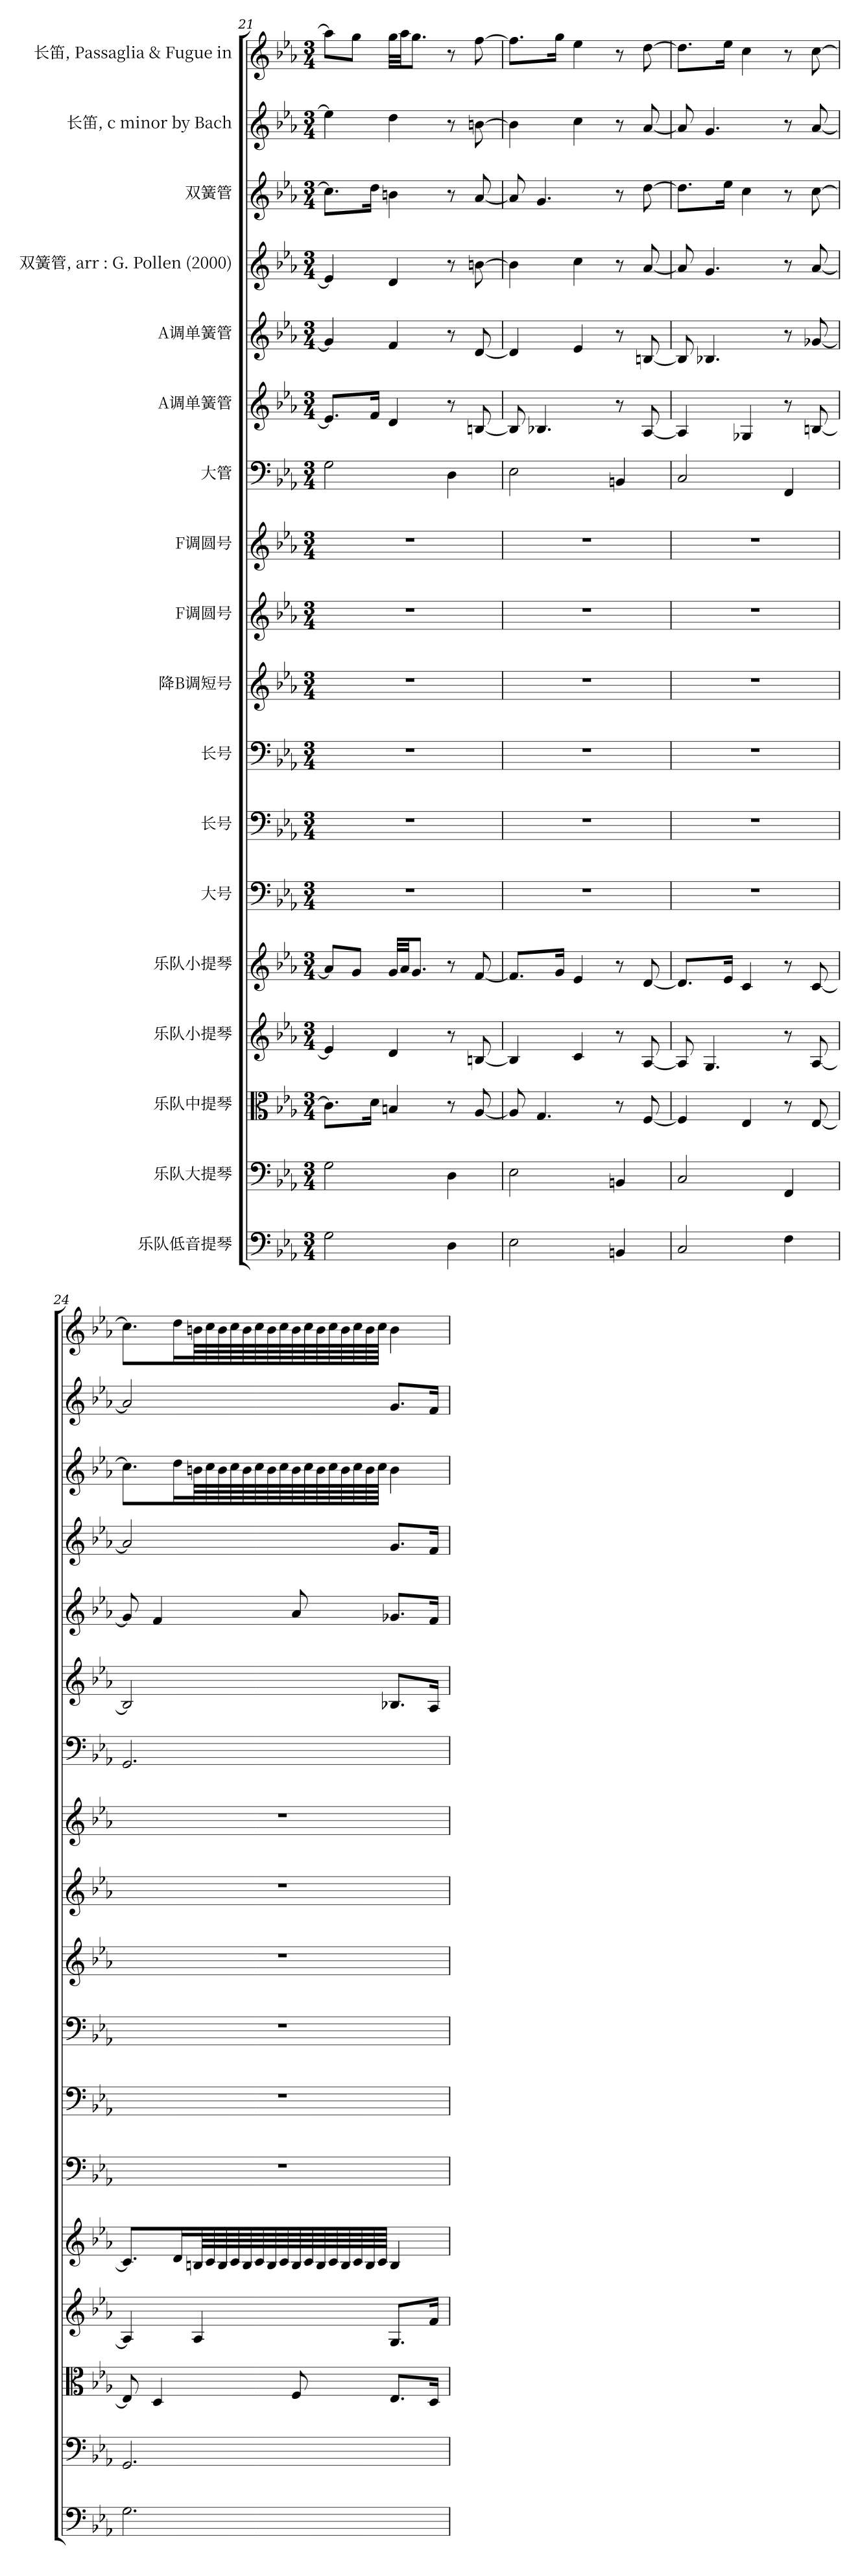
**kern	**kern	**kern	**kern	**kern	**kern	**kern	**kern	**kern	**kern	**kern	**kern	**kern	**kern	**kern	**kern	**kern	**kern
*part18	*part17	*part16	*part15	*part14	*part13	*part12	*part11	*part10	*part9	*part8	*part7	*part6	*part5	*part4	*part3	*part2	*part1
*staff18	*staff17	*staff16	*staff15	*staff14	*staff13	*staff12	*staff11	*staff10	*staff9	*staff8	*staff7	*staff6	*staff5	*staff4	*staff3	*staff2	*staff1
*I"乐队低音提琴	*I"乐队大提琴	*I"乐队中提琴	*I"乐队小提琴	*I"乐队小提琴	*I"大号	*I"长号	*I"长号	*I"降B调短号	*I"F调圆号	*I"F调圆号	*I"大管	*I"A调单簧管	*I"A调单簧管	*I"双簧管, arr :  G. Pollen (2000)	*I"双簧管	*I"长笛, c minor by Bach	*I"长笛, Passaglia &amp; Fugue in
*clefF4	*clefF4	*clefC3	*clefG2	*clefG2	*clefF4	*clefF4	*clefF4	*clefG2	*clefG2	*clefG2	*clefF4	*clefG2	*clefG2	*clefG2	*clefG2	*clefG2	*clefG2
*ITrd7c12	*	*	*	*	*	*	*	*ITrd1c2	*ITrd4c7	*ITrd4c7	*	*ITrd2c3	*ITrd2c3	*	*	*	*
*k[b-e-a-]	*k[b-e-a-]	*k[b-e-a-]	*k[b-e-a-]	*k[b-e-a-]	*k[b-e-a-]	*k[b-e-a-]	*k[b-e-a-]	*k[b-e-a-d-g-]	*k[b-e-a-d-]	*k[b-e-a-d-]	*k[b-e-a-]	*k[]	*k[]	*k[b-e-a-]	*k[b-e-a-]	*k[b-e-a-]	*k[b-e-a-]
*M3/4	*M3/4	*M3/4	*M3/4	*M3/4	*M3/4	*M3/4	*M3/4	*M3/4	*M3/4	*M3/4	*M3/4	*M3/4	*M3/4	*M3/4	*M3/4	*M3/4	*M3/4
=21	=21	=21	=21	=21	=21	=21	=21	=21	=21	=21	=21	=21	=21	=21	=21	=21	=21
2GG\	2G\	8.c\L]	4e-/]	8a-/L]	2.r	2.r	2.r	2.r	2.r	2.r	2G\	8.c/L]	4e-/]	4e-/]	8.cc\L]	4ee-\]	8aa-\L]
.	.	.	.	8g/J	.	.	.	.	.	.	.	.	.	.	.	.	8gg\J
.	.	16d\Jk	.	.	.	.	.	.	.	.	.	16d/Jk	.	.	16dd\Jk	.	.
.	.	4Bn/	4d/	32g/LLL	.	.	.	.	.	.	.	4B/	4d/	4d/	4bn\	4dd\	32gg\LLL
.	.	.	.	32a-/JJ	.	.	.	.	.	.	.	.	.	.	.	.	32aa-\JJ
.	.	.	.	8.g/J	.	.	.	.	.	.	.	.	.	.	.	.	8.gg\J
4DD\	4D\	8r	8r	8r	.	.	.	.	.	.	4D\	8r	8r	8r	8r	8r	8r
.	.	[8A-/	[8Bn/	[8f/	.	.	.	.	.	.	.	[8G#X/	[8B/	[8bn\	[8a-/	[8bn\	[8ff\
=22	=22	=22	=22	=22	=22	=22	=22	=22	=22	=22	=22	=22	=22	=22	=22	=22	=22
2EE-\	2E-\	8A-/]	4B/]	8.f/L]	2.r	2.r	2.r	2.r	2.r	2.r	2E-\	8G#/]	4B/]	4b\]	8a-/]	4b\]	8.ff\L]
.	.	4.G/	.	.	.	.	.	.	.	.	.	4.Gn/	.	.	4.g/	.	.
.	.	.	.	16g/Jk	.	.	.	.	.	.	.	.	.	.	.	.	16gg\Jk
.	.	.	4c/	4e-/	.	.	.	.	.	.	.	.	4c/	4cc\	.	4cc\	4ee-\
4BBBn/	4BBn/	8r	8r	8r	.	.	.	.	.	.	4BBn/	8r	8r	8r	8r	8r	8r
.	.	[8F/	[8A-/	[8d/	.	.	.	.	.	.	.	[8F/	[8G#X/	[8a-/	[8dd\	[8a-/	[8dd\
=23	=23	=23	=23	=23	=23	=23	=23	=23	=23	=23	=23	=23	=23	=23	=23	=23	=23
2CC/	2C/	4F/]	8A-/]	8.d/L]	2.r	2.r	2.r	2.r	2.r	2.r	2C/	4F/]	8G#/]	8a-/]	8.dd\L]	8a-/]	8.dd\L]
.	.	.	4.G/	.	.	.	.	.	.	.	.	.	4.Gn/	4.g/	.	4.g/	.
.	.	.	.	16e-/Jk	.	.	.	.	.	.	.	.	.	.	16ee-\Jk	.	16ee-\Jk
.	.	4E-/	.	4c/	.	.	.	.	.	.	.	4E-X/	.	.	4cc\	.	4cc\
4FF\	4FF/	8r	8r	8r	.	.	.	.	.	.	4FF/	8r	8r	8r	8r	8r	8r
.	.	[8E-/	[8A-/	[8c/	.	.	.	.	.	.	.	[8G#X/	[8e-X/	[8a-/	[8cc\	[8a-/	[8cc\
!!LO:PB:g=z
=24	=24	=24	=24	=24	=24	=24	=24	=24	=24	=24	=24	=24	=24	=24	=24	=24	=24
2.GG\	2.GG/	8E-/]	4A-/]	8.c/L]	2.r	2.r	2.r	2.r	2.r	2.r	2.GG/	2G#/]	8e-/]	2a-/]	8.cc\L]	2a-/]	8.cc\L]
.	.	4D/	.	.	.	.	.	.	.	.	.	.	4d/	.	.	.	.
.	.	.	.	16d/L	.	.	.	.	.	.	.	.	.	.	16dd\L	.	16dd\L
.	.	.	4A-/	64Bn/LL	.	.	.	.	.	.	.	.	.	.	64bn\LL	.	64bn\LL
.	.	.	.	64c/	.	.	.	.	.	.	.	.	.	.	64cc\	.	64cc\
.	.	.	.	64B/	.	.	.	.	.	.	.	.	.	.	64b\	.	64b\
.	.	.	.	64c/	.	.	.	.	.	.	.	.	.	.	64cc\	.	64cc\
.	.	.	.	64B/	.	.	.	.	.	.	.	.	.	.	64b\	.	64b\
.	.	.	.	64c/	.	.	.	.	.	.	.	.	.	.	64cc\	.	64cc\
.	.	.	.	64B/	.	.	.	.	.	.	.	.	.	.	64b\	.	64b\
.	.	.	.	64c/	.	.	.	.	.	.	.	.	.	.	64cc\	.	64cc\
.	.	8F/	.	64B/	.	.	.	.	.	.	.	.	8f/	.	64b\	.	64b\
.	.	.	.	64c/	.	.	.	.	.	.	.	.	.	.	64cc\	.	64cc\
.	.	.	.	64B/	.	.	.	.	.	.	.	.	.	.	64b\	.	64b\
.	.	.	.	64c/	.	.	.	.	.	.	.	.	.	.	64cc\	.	64cc\
.	.	.	.	64B/	.	.	.	.	.	.	.	.	.	.	64b\	.	64b\
.	.	.	.	64c/	.	.	.	.	.	.	.	.	.	.	64cc\	.	64cc\
.	.	.	.	64B/	.	.	.	.	.	.	.	.	.	.	64b\	.	64b\
.	.	.	.	64c/JJJJ	.	.	.	.	.	.	.	.	.	.	64cc\JJJJ	.	64cc\JJJJ
.	.	8.E-/L	8.G/L	4B/	.	.	.	.	.	.	.	8.Gn/L	8.e-X/L	8.g/L	4b\	8.g/L	4b\
.	.	16D/Jk	16f/Jk	.	.	.	.	.	.	.	.	16F/Jk	16d/Jk	16f/Jk	.	16f/Jk	.
=	=	=	=	=	=	=	=	=	=	=	=	=	=	=	=	=	=
*-	*-	*-	*-	*-	*-	*-	*-	*-	*-	*-	*-	*-	*-	*-	*-	*-	*-
